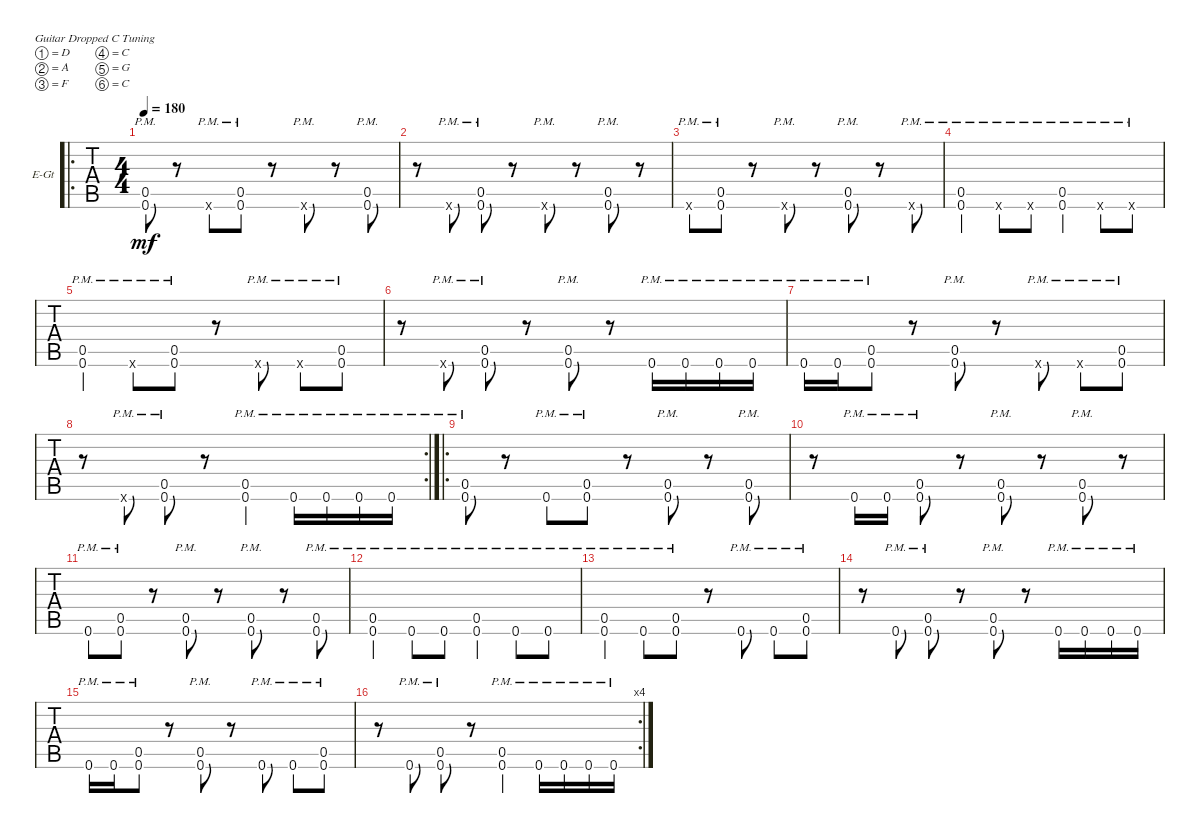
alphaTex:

\defaultSystemsLayout 4
\bracketExtendMode groupsimilarinstruments
\firstSystemTrackNameOrientation horizontal
\otherSystemsTrackNameOrientation horizontal
\track ("Rhythm Guitar Left" "E-Gt") {instrument distortionguitar}
\staff {tabs}
\tuning (D4 A3 F3 C3 G2 C2)
\ro
\ts (4 4)
\tempo 180
\clef g2
\ks c
(0.6{pm} 0.5{pm}).8{dy mf} r.8 0.6{pm x}.8 (0.6{pm} 0.5{pm}).8 r.8 0.6{pm x}.8 r.8 (0.6{pm} 0.5{pm}).8 |
r.8 0.6{pm x}.8 (0.6{pm} 0.5{pm}).8 r.8 0.6{pm x}.8 r.8 (0.6{pm} 0.5{pm}).8 r.8 |
0.6{pm x}.8 (0.6{pm} 0.5{pm}).8 r.8 0.6{pm x}.8 r.8 (0.6{pm} 0.5{pm}).8 r.8 0.6{pm x}.8 |
(0.6{pm} 0.5{pm}).4 0.6{pm x}.8 0.6{pm x}.8 (0.6{pm} 0.5{pm}).4 0.6{pm x}.8 0.6{pm x}.8 |
(0.6{pm} 0.5{pm}).4 0.6{pm x}.8 (0.6{pm} 0.5{pm}).8 r.8 0.6{pm x}.8 0.6{pm x}.8 (0.6{pm} 0.5{pm}).8 |
r.8 0.6{pm x}.8 (0.6{pm} 0.5{pm}).8 r.8 (0.6{pm} 0.5{pm}).8 r.8 0.6{pm}.16 0.6{pm}.16 0.6{pm}.16 0.6{pm}.16 |
0.6{pm}.16 0.6{pm}.16 (0.6{pm} 0.5{pm}).8 r.8 (0.6{pm} 0.5{pm}).8 r.8 0.6{pm x}.8 0.6{pm x}.8 (0.6{pm} 0.5{pm}).8 |
\rc 2
r.8 0.6{pm x}.8 (0.6{pm} 0.5{pm}).8 r.8 (0.6{pm} 0.5{pm}).4 0.6{pm}.16 0.6{pm}.16 0.6{pm}.16 0.6{pm}.16 |
\ro
(0.6{pm} 0.5{pm}).8 r.8 0.6{pm}.8 (0.6{pm} 0.5{pm}).8 r.8 (0.6{pm} 0.5{pm}).8 r.8 (0.6{pm} 0.5{pm}).8 |
r.8 0.6{pm}.16 0.6{pm}.16 (0.6{pm} 0.5{pm}).8 r.8 (0.6{pm} 0.5{pm}).8 r.8 (0.6{pm} 0.5{pm}).8 r.8 |
0.6{pm}.8 (0.6{pm} 0.5{pm}).8 r.8 (0.6{pm} 0.5{pm}).8 r.8 (0.6{pm} 0.5{pm}).8 r.8 (0.6{pm} 0.5{pm}).8 |
(0.6{pm} 0.5{pm}).4 0.6{pm}.8 0.6{pm}.8 (0.6{pm} 0.5{pm}).4 0.6{pm}.8 0.6{pm}.8 |
(0.6{pm} 0.5{pm}).4 0.6{pm}.8 (0.6{pm} 0.5{pm}).8 r.8 0.6{pm}.8 0.6{pm}.8 (0.6{pm} 0.5{pm}).8 |
r.8 0.6{pm}.8 (0.6{pm} 0.5{pm}).8 r.8 (0.6{pm} 0.5{pm}).8 r.8 0.6{pm}.16 0.6{pm}.16 0.6{pm}.16 0.6{pm}.16 |
0.6{pm}.16 0.6{pm}.16 (0.6{pm} 0.5{pm}).8 r.8 (0.6{pm} 0.5{pm}).8 r.8 0.6{pm}.8 0.6{pm}.8 (0.6{pm} 0.5{pm}).8 |
\rc 4
r.8 0.6{pm}.8 (0.6{pm} 0.5{pm}).8 r.8 (0.6{pm} 0.5{pm}).4 0.6{pm}.16 0.6{pm}.16 0.6{pm}.16 0.6{pm}.16
